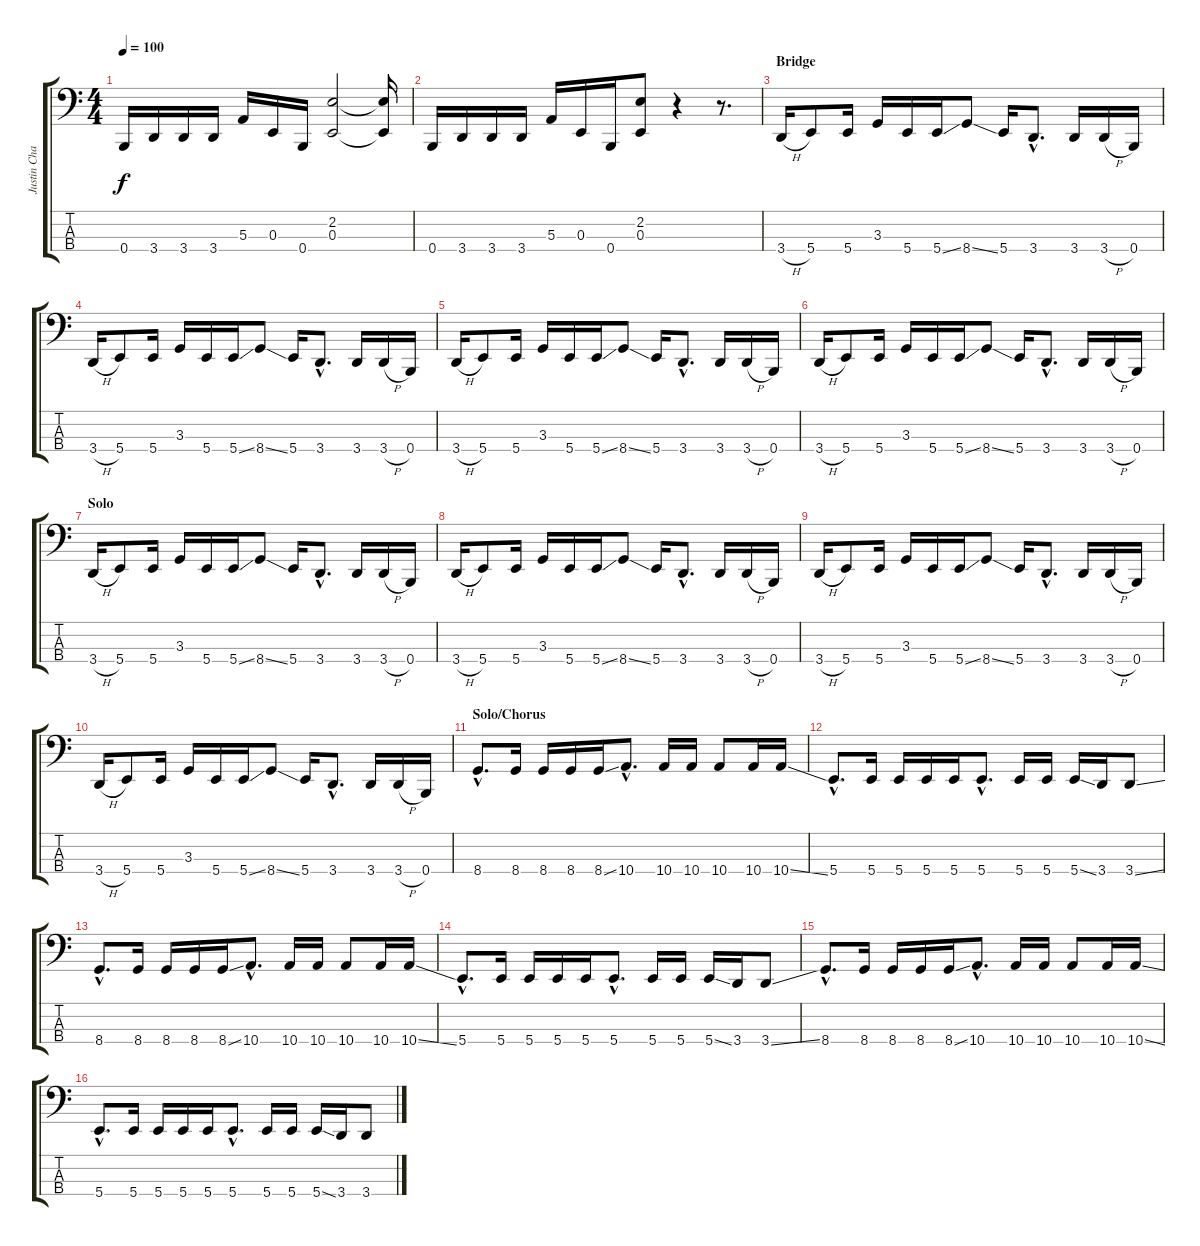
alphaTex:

\track ("Justin Chancellor - Bass" "Justin Cha") {instrument electricbasspick}
\staff {score tabs}
\tuning (G2 D2 E1 B0) {hide}
\ts (4 4)
\tempo 100
\clef f4
\ks c
0.4.16{dy f} 3.4.16 3.4.16 3.4.16 5.3.16 0.3.16 0.4.16 (2.2 0.3).2 (2.2{t} 0.3{t}).16 |
0.4.16 3.4.16 3.4.16 3.4.16 5.3.16 0.3.16 0.4.16 (2.2 0.3).8 r.4 r.8{d} |
\section ("" "Bridge")
3.4{h}.16 5.4.8 5.4.16 3.3.16 5.4.16 5.4{ss}.16 8.4{ss}.8 5.4.16 3.4{hac}.8{d} 3.4.16 3.4{h}.16 0.4.16 |
3.4{h}.16 5.4.8 5.4.16 3.3.16 5.4.16 5.4{ss}.16 8.4{ss}.8 5.4.16 3.4{hac}.8{d} 3.4.16 3.4{h}.16 0.4.16 |
3.4{h}.16 5.4.8 5.4.16 3.3.16 5.4.16 5.4{ss}.16 8.4{ss}.8 5.4.16 3.4{hac}.8{d} 3.4.16 3.4{h}.16 0.4.16 |
3.4{h}.16 5.4.8 5.4.16 3.3.16 5.4.16 5.4{ss}.16 8.4{ss}.8 5.4.16 3.4{hac}.8{d} 3.4.16 3.4{h}.16 0.4.16 |
\section ("" "Solo")
3.4{h}.16 5.4.8 5.4.16 3.3.16 5.4.16 5.4{ss}.16 8.4{ss}.8 5.4.16 3.4{hac}.8{d} 3.4.16 3.4{h}.16 0.4.16 |
3.4{h}.16 5.4.8 5.4.16 3.3.16 5.4.16 5.4{ss}.16 8.4{ss}.8 5.4.16 3.4{hac}.8{d} 3.4.16 3.4{h}.16 0.4.16 |
3.4{h}.16 5.4.8 5.4.16 3.3.16 5.4.16 5.4{ss}.16 8.4{ss}.8 5.4.16 3.4{hac}.8{d} 3.4.16 3.4{h}.16 0.4.16 |
3.4{h}.16 5.4.8 5.4.16 3.3.16 5.4.16 5.4{ss}.16 8.4{ss}.8 5.4.16 3.4{hac}.8{d} 3.4.16 3.4{h}.16 0.4.16 |
\section ("" "Solo/Chorus")
8.4{hac}.8{d} 8.4.16 8.4.16 8.4.16 8.4{ss}.16 10.4{hac}.8{d} 10.4.16 10.4.16 10.4.8 10.4.16 10.4{ss}.16 |
5.4{hac}.8{d} 5.4.16 5.4.16 5.4.16 5.4.16 5.4{hac}.8{d} 5.4.16 5.4.16 5.4{ss}.16 3.4.16 3.4{ss}.8 |
8.4{hac}.8{d} 8.4.16 8.4.16 8.4.16 8.4{ss}.16 10.4{hac}.8{d} 10.4.16 10.4.16 10.4.8 10.4.16 10.4{ss}.16 |
5.4{hac}.8{d} 5.4.16 5.4.16 5.4.16 5.4.16 5.4{hac}.8{d} 5.4.16 5.4.16 5.4{ss}.16 3.4.16 3.4{ss}.8 |
8.4{hac}.8{d} 8.4.16 8.4.16 8.4.16 8.4{ss}.16 10.4{hac}.8{d} 10.4.16 10.4.16 10.4.8 10.4.16 10.4{ss}.16 |
5.4{hac}.8{d} 5.4.16 5.4.16 5.4.16 5.4.16 5.4{hac}.8{d} 5.4.16 5.4.16 5.4{ss}.16 3.4.16 3.4{ss}.8
